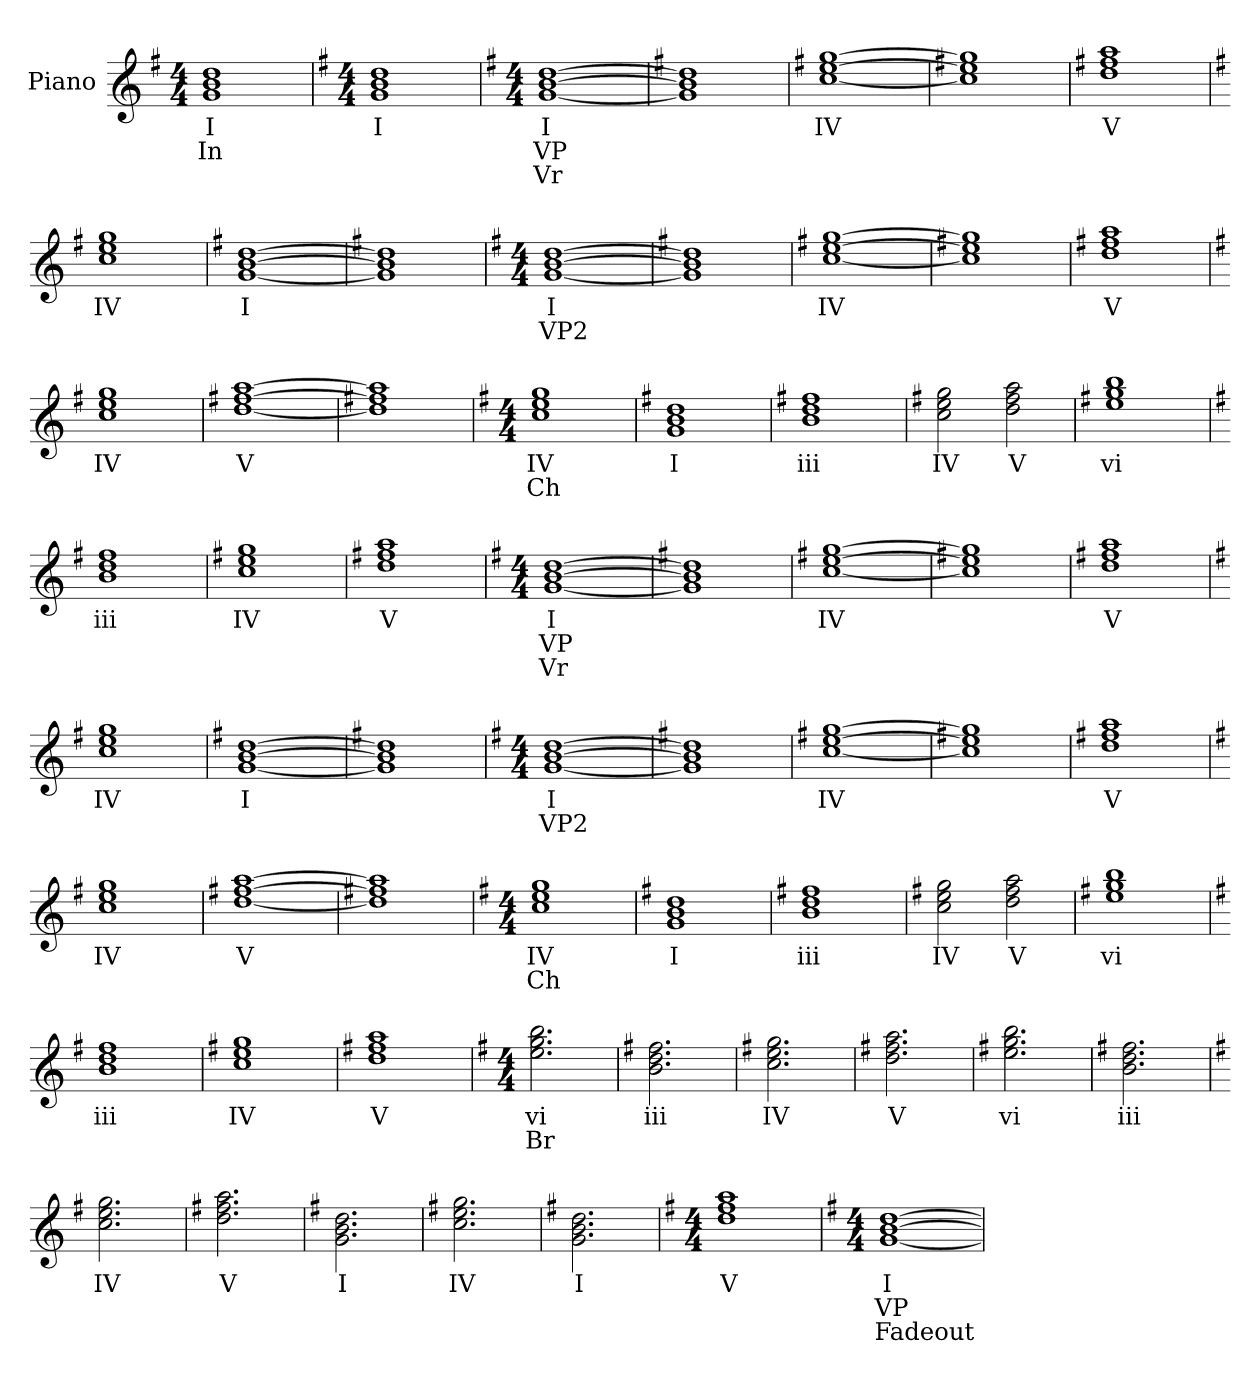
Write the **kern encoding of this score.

**kern	**text	**text	**text
*part1	*part1	*part1	*part1
*staff1	*staff1	*staff1	*staff1
*I"Piano	*	*	*
*I'Pno	*	*	*
*k[f#]	*	*	*
*G:	*	*	*
*M4/4	*	*	*
=	=	=	=
1g 1b 1dd	I	In	.
=	=	=	=
*k[f#]	*	*	*
*G:	*	*	*
*M4/4	*	*	*
1g 1b 1dd	I	.	.
=	=	=	=
*k[f#]	*	*	*
*G:	*	*	*
*M4/4	*	*	*
[1g [1b [1dd	I	VP	Vr
=	=	=	=
*k[f#]	*	*	*
*G:	*	*	*
1g] 1b] 1dd]	.	.	.
=	=	=	=
*k[f#]	*	*	*
*G:	*	*	*
[1cc [1ee [1gg	IV	.	.
=	=	=	=
*k[f#]	*	*	*
*G:	*	*	*
1cc] 1ee] 1gg]	.	.	.
=	=	=	=
*k[f#]	*	*	*
*G:	*	*	*
1dd 1ff# 1aa	V	.	.
=	=	=	=
*k[f#]	*	*	*
*G:	*	*	*
1cc 1ee 1gg	IV	.	.
=	=	=	=
*k[f#]	*	*	*
*G:	*	*	*
[1g [1b [1dd	I	.	.
=	=	=	=
*k[f#]	*	*	*
*G:	*	*	*
1g] 1b] 1dd]	.	.	.
=	=	=	=
*k[f#]	*	*	*
*G:	*	*	*
*M4/4	*	*	*
[1g [1b [1dd	I	VP2	.
=	=	=	=
*k[f#]	*	*	*
*G:	*	*	*
1g] 1b] 1dd]	.	.	.
=	=	=	=
*k[f#]	*	*	*
*G:	*	*	*
[1cc [1ee [1gg	IV	.	.
=	=	=	=
*k[f#]	*	*	*
*G:	*	*	*
1cc] 1ee] 1gg]	.	.	.
=	=	=	=
*k[f#]	*	*	*
*G:	*	*	*
1dd 1ff# 1aa	V	.	.
=	=	=	=
*k[f#]	*	*	*
*G:	*	*	*
1cc 1ee 1gg	IV	.	.
=	=	=	=
*k[f#]	*	*	*
*G:	*	*	*
[1dd [1ff# [1aa	V	.	.
=	=	=	=
*k[f#]	*	*	*
*G:	*	*	*
1dd] 1ff#] 1aa]	.	.	.
=	=	=	=
*k[f#]	*	*	*
*G:	*	*	*
*M4/4	*	*	*
1cc 1ee 1gg	IV	Ch	.
=	=	=	=
*k[f#]	*	*	*
*G:	*	*	*
1g 1b 1dd	I	.	.
=	=	=	=
*k[f#]	*	*	*
*G:	*	*	*
1b 1dd 1ff#	iii	.	.
=	=	=	=
*k[f#]	*	*	*
*G:	*	*	*
2cc 2ee 2gg	IV	.	.
2dd 2ff# 2aa	V	.	.
=	=	=	=
*k[f#]	*	*	*
*G:	*	*	*
1ee 1gg 1bb	vi	.	.
=	=	=	=
*k[f#]	*	*	*
*G:	*	*	*
1b 1dd 1ff#	iii	.	.
=	=	=	=
*k[f#]	*	*	*
*G:	*	*	*
1cc 1ee 1gg	IV	.	.
=	=	=	=
*k[f#]	*	*	*
*G:	*	*	*
1dd 1ff# 1aa	V	.	.
=	=	=	=
*k[f#]	*	*	*
*G:	*	*	*
*M4/4	*	*	*
[1g [1b [1dd	I	VP	Vr
=	=	=	=
*k[f#]	*	*	*
*G:	*	*	*
1g] 1b] 1dd]	.	.	.
=	=	=	=
*k[f#]	*	*	*
*G:	*	*	*
[1cc [1ee [1gg	IV	.	.
=	=	=	=
*k[f#]	*	*	*
*G:	*	*	*
1cc] 1ee] 1gg]	.	.	.
=	=	=	=
*k[f#]	*	*	*
*G:	*	*	*
1dd 1ff# 1aa	V	.	.
=	=	=	=
*k[f#]	*	*	*
*G:	*	*	*
1cc 1ee 1gg	IV	.	.
=	=	=	=
*k[f#]	*	*	*
*G:	*	*	*
[1g [1b [1dd	I	.	.
=	=	=	=
*k[f#]	*	*	*
*G:	*	*	*
1g] 1b] 1dd]	.	.	.
=	=	=	=
*k[f#]	*	*	*
*G:	*	*	*
*M4/4	*	*	*
[1g [1b [1dd	I	VP2	.
=	=	=	=
*k[f#]	*	*	*
*G:	*	*	*
1g] 1b] 1dd]	.	.	.
=	=	=	=
*k[f#]	*	*	*
*G:	*	*	*
[1cc [1ee [1gg	IV	.	.
=	=	=	=
*k[f#]	*	*	*
*G:	*	*	*
1cc] 1ee] 1gg]	.	.	.
=	=	=	=
*k[f#]	*	*	*
*G:	*	*	*
1dd 1ff# 1aa	V	.	.
=	=	=	=
*k[f#]	*	*	*
*G:	*	*	*
1cc 1ee 1gg	IV	.	.
=	=	=	=
*k[f#]	*	*	*
*G:	*	*	*
[1dd [1ff# [1aa	V	.	.
=	=	=	=
*k[f#]	*	*	*
*G:	*	*	*
1dd] 1ff#] 1aa]	.	.	.
=	=	=	=
*k[f#]	*	*	*
*G:	*	*	*
*M4/4	*	*	*
1cc 1ee 1gg	IV	Ch	.
=	=	=	=
*k[f#]	*	*	*
*G:	*	*	*
1g 1b 1dd	I	.	.
=	=	=	=
*k[f#]	*	*	*
*G:	*	*	*
1b 1dd 1ff#	iii	.	.
=	=	=	=
*k[f#]	*	*	*
*G:	*	*	*
2cc 2ee 2gg	IV	.	.
2dd 2ff# 2aa	V	.	.
=	=	=	=
*k[f#]	*	*	*
*G:	*	*	*
1ee 1gg 1bb	vi	.	.
=	=	=	=
*k[f#]	*	*	*
*G:	*	*	*
1b 1dd 1ff#	iii	.	.
=	=	=	=
*k[f#]	*	*	*
*G:	*	*	*
1cc 1ee 1gg	IV	.	.
=	=	=	=
*k[f#]	*	*	*
*G:	*	*	*
1dd 1ff# 1aa	V	.	.
=	=	=	=
*k[f#]	*	*	*
*G:	*	*	*
*M4/4	*	*	*
2.ee 2.gg 2.bb	vi	Br	.
=	=	=	=
*k[f#]	*	*	*
*G:	*	*	*
2.b 2.dd 2.ff#	iii	.	.
=	=	=	=
*k[f#]	*	*	*
*G:	*	*	*
2.cc 2.ee 2.gg	IV	.	.
=	=	=	=
*k[f#]	*	*	*
*G:	*	*	*
2.dd 2.ff# 2.aa	V	.	.
=	=	=	=
*k[f#]	*	*	*
*G:	*	*	*
2.ee 2.gg 2.bb	vi	.	.
=	=	=	=
*k[f#]	*	*	*
*G:	*	*	*
2.b 2.dd 2.ff#	iii	.	.
=	=	=	=
*k[f#]	*	*	*
*G:	*	*	*
2.cc 2.ee 2.gg	IV	.	.
=	=	=	=
*k[f#]	*	*	*
*G:	*	*	*
2.dd 2.ff# 2.aa	V	.	.
=	=	=	=
*k[f#]	*	*	*
*G:	*	*	*
2.g 2.b 2.dd	I	.	.
=	=	=	=
*k[f#]	*	*	*
*G:	*	*	*
2.cc 2.ee 2.gg	IV	.	.
=	=	=	=
*k[f#]	*	*	*
*G:	*	*	*
2.g 2.b 2.dd	I	.	.
=	=	=	=
*k[f#]	*	*	*
*G:	*	*	*
*M4/4	*	*	*
1dd 1ff# 1aa	V	.	.
=	=	=	=
*k[f#]	*	*	*
*G:	*	*	*
*M4/4	*	*	*
[1g [1b [1dd	I	VP	Fadeout
=	=	=	=
*-	*-	*-	*-
